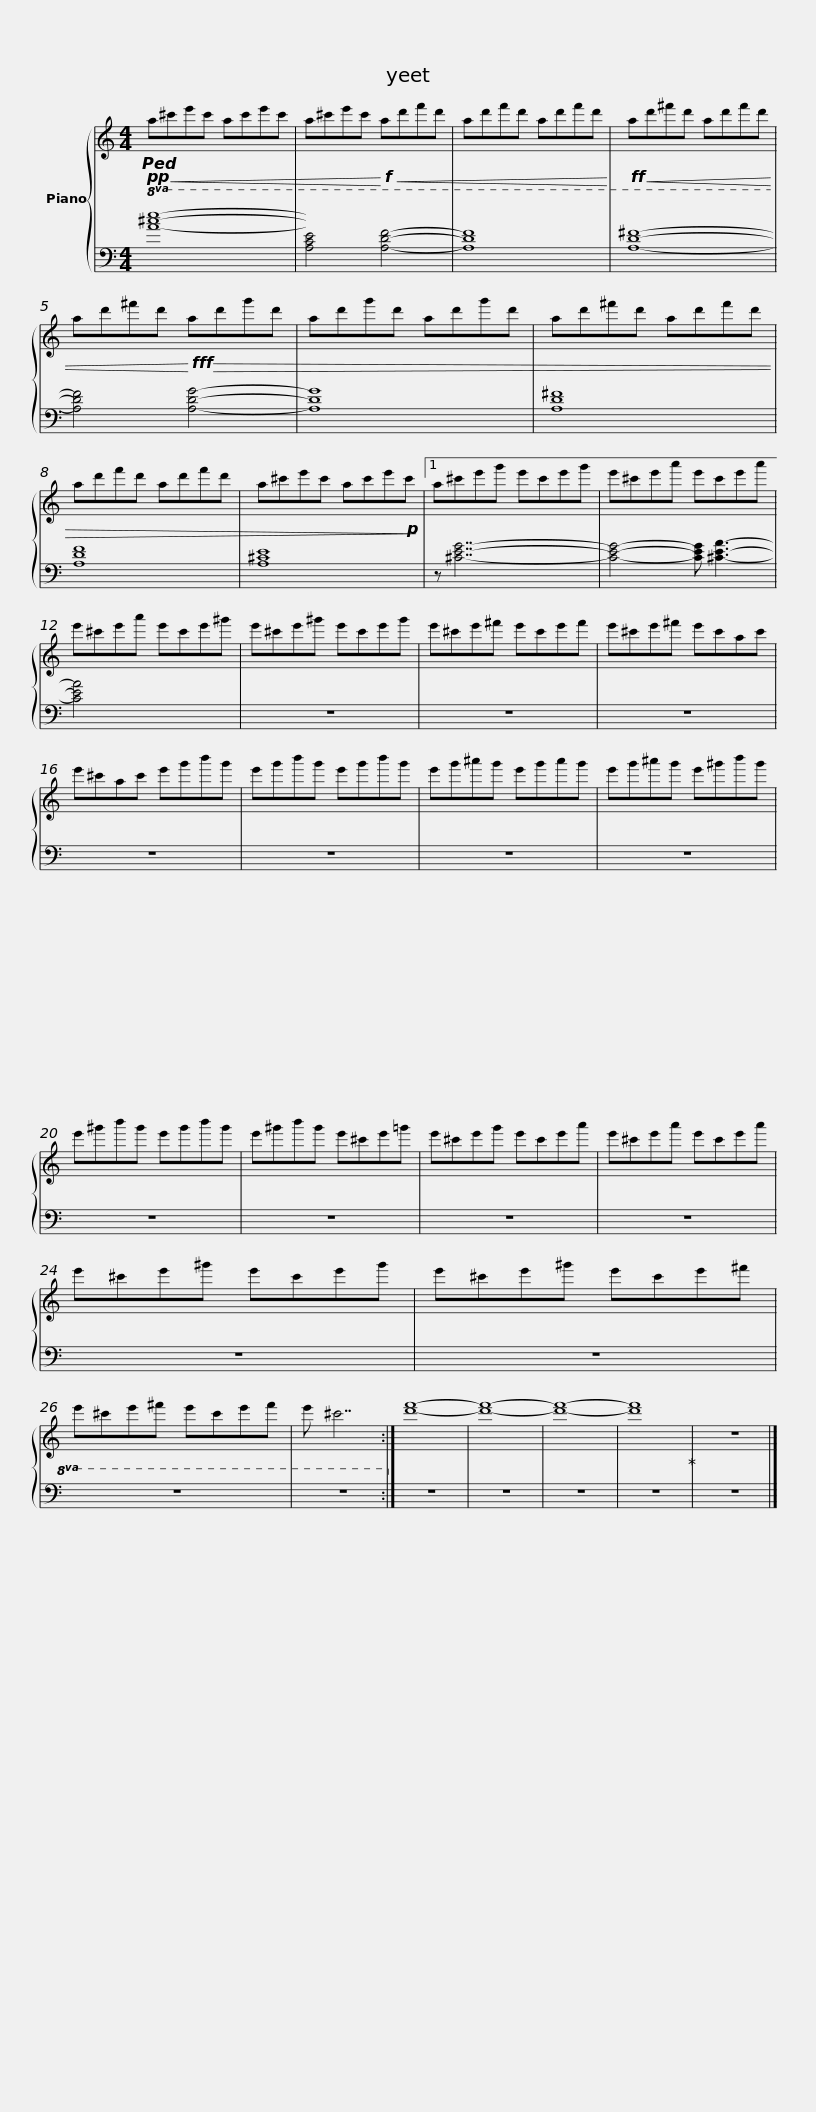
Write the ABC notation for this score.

X:1
%%score { 1 | 2 }
L:1/8
M:4/4
I:linebreak $
K:C
V:1 treble
V:2 bass
V:1
!pp!!<(!!ped! a^c'e'c' ac'e'c' | a^c'e'c'!<)!!f!!<(! ad'f'd' | ad'f'd' ad'f'd'!<)! |!ff!!<(! ad'^f'd' ad'f'd' |$ ad'^f'd'!<)!!fff!!>(! ad'g'd' | %5
 ad'g'd' ad'g'd' | ad'^f'd' ad'f'd' | ad'f'd' ad'f'd' |$ a^c'e'c' ac'e'!p!c'!>)! |1 a^c'e'g' e'c'e'g' | %10
 e'^c'e'a' e'c'e'a' |$ e'^c'e'a' e'c'e'^g' | e'^c'e'^g' e'c'e'g' | e'^c'e'^f' e'c'e'f' |$ e'^c'e'^f' e'c'ac' | %15
 e'^c'ac' e'g'b'g' | e'g'b'g' e'g'b'g' | e'g'^a'g' e'g'a'g' |$ e'g'^a'g' e'^g'b'g' | e'^g'b'g' e'g'b'g' | %20
 e'^g'b'g' e'^c'e'=g' |$ e'^c'e'g' e'c'e'a' | e'^c'e'a' e'c'e'a' | e'^c'e'^g' e'c'e'g' |$ e'^c'e'^g' e'c'e'^f' | %25
 e'^c'e'^f' e'c'e'f' | e' ^c'7 :| [d'f']8- | [d'f']8- | [d'f']8- | %30
 [d'f']8!ped-up! | z8 |] %32
V:2
!8va(! [A^ce]8- | [Ace]4 [Adf]4- | [Adf]8 | [Ad^f]8- |$ [Adf]4 [Adg]4- | %5
 [Adg]8 | [Ad^f]8 | [Adf]8 |$ [A^ce]8 |1 z [^ceg]7- | %10
 [ceg]4- [ceg] [^cea]3- |$ [cea]4 x4 | z8 | z8 |$ z8 | %15
 z8 | z8 | z8 |$ z8 | z8 | %20
 z8 |$ z8 | z8 | z8 |$ z8 | %25
 z8 | z8!8va)! :| z8 | z8 | z8 | %30
 z8 | z8 |] %32
